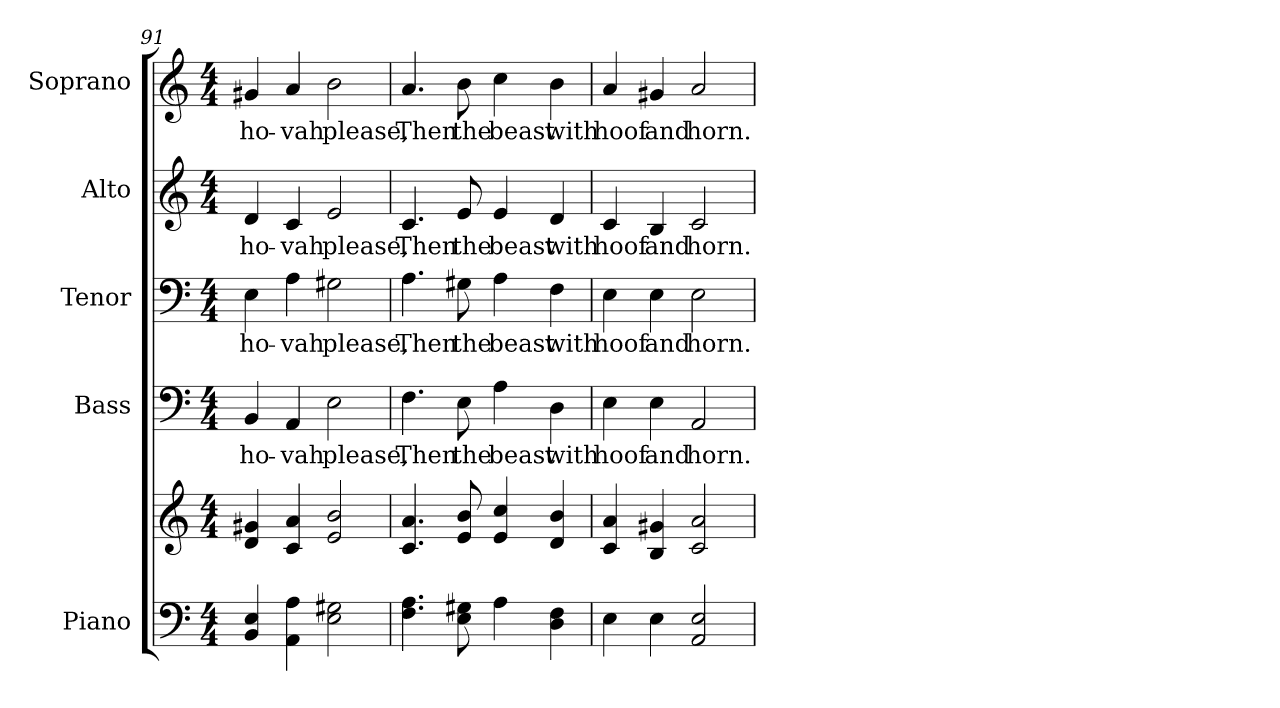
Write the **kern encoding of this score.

**kern	**kern	**kern	**text	**kern	**text	**kern	**text	**kern	**text
*part5	*part5	*part4	*part4	*part3	*part3	*part2	*part2	*part1	*part1
*staff6	*staff5	*staff4	*staff4	*staff3	*staff3	*staff2	*staff2	*staff1	*staff1
*I"Piano	*	*I"Bass	*	*I"Tenor	*	*I"Alto	*	*I"Soprano	*
*I'Pno.	*	*I'B.	*	*I'T.	*	*I'A.	*	*I'S.	*
!!LO:LB:g=z
*clefF4	*clefG2	*clefF4	*	*clefF4	*	*clefG2	*	*clefG2	*
*k[]	*k[]	*k[]	*	*k[]	*	*k[]	*	*k[]	*
*C:	*C:	*C:	*	*C:	*	*C:	*	*C:	*
*M4/4	*M4/4	*M4/4	*	*M4/4	*	*M4/4	*	*M4/4	*
=91	=91	=91	=91	=91	=91	=91	=91	=91	=91
!	!	!	!LO:LY:b:color=#000000	!	!	!	!	!	!
!	!	!	!	!	!LO:LY:b:color=#000000	!	!	!	!
!	!	!	!	!	!	!	!LO:LY:b:color=#000000	!	!
!	!	!	!	!	!	!	!	!	!LO:LY:b:color=#000000
4BBi/ 4Ei	4di/ 4g#Xi	4BBi/	-ho-	4Ei\	-ho-	4di/	-ho-	4g#Xi/	-ho-
!	!	!	!LO:LY:b:color=#000000	!	!	!	!	!	!
!	!	!	!	!	!LO:LY:b:color=#000000	!	!	!	!
!	!	!	!	!	!	!	!LO:LY:b:color=#000000	!	!
!	!	!	!	!	!	!	!	!	!LO:LY:b:color=#000000
4AAi\ 4Ai	4ci/ 4ai	4AAi/	-vah	4Ai\	-vah	4ci/	-vah	4ai/	-vah
!	!	!	!LO:LY:b:color=#000000	!	!	!	!	!	!
!	!	!	!	!	!LO:LY:b:color=#000000	!	!	!	!
!	!	!	!	!	!	!	!LO:LY:b:color=#000000	!	!
!	!	!	!	!	!	!	!	!	!LO:LY:b:color=#000000
2Ei\ 2G#Xi	2ei/ 2bi	2Ei\	please,	2G#Xi\	please,	2ei/	please,	2bi\	please,
=92	=92	=92	=92	=92	=92	=92	=92	=92	=92
!	!	!	!LO:LY:b:color=#000000	!	!	!	!	!	!
!	!	!	!	!	!LO:LY:b:color=#000000	!	!	!	!
!	!	!	!	!	!	!	!LO:LY:b:color=#000000	!	!
!	!	!	!	!	!	!	!	!	!LO:LY:b:color=#000000
4.Fi\ 4.Ai	4.ci/ 4.ai	4.Fi\	Then	4.Ai\	Then	4.ci/	Then	4.ai/	Then
!	!	!	!LO:LY:b:color=#000000	!	!	!	!	!	!
!	!	!	!	!	!LO:LY:b:color=#000000	!	!	!	!
!	!	!	!	!	!	!	!LO:LY:b:color=#000000	!	!
!	!	!	!	!	!	!	!	!	!LO:LY:b:color=#000000
8Ei\ 8G#Xi	8ei/ 8bi	8Ei\	the	8G#Xi\	the	8ei/	the	8bi\	the
!	!	!	!LO:LY:b:color=#000000	!	!	!	!	!	!
!	!	!	!	!	!LO:LY:b:color=#000000	!	!	!	!
!	!	!	!	!	!	!	!LO:LY:b:color=#000000	!	!
!	!	!	!	!	!	!	!	!	!LO:LY:b:color=#000000
4Ai\	4ei/ 4cci	4Ai\	beast	4Ai\	beast	4ei/	beast	4cci\	beast
!	!	!	!LO:LY:b:color=#000000	!	!	!	!	!	!
!	!	!	!	!	!LO:LY:b:color=#000000	!	!	!	!
!	!	!	!	!	!	!	!LO:LY:b:color=#000000	!	!
!	!	!	!	!	!	!	!	!	!LO:LY:b:color=#000000
4Di\ 4Fi	4di/ 4bi	4Di\	with	4Fi\	with	4di/	with	4bi\	with
!!LO:PB:g=z
=93	=93	=93	=93	=93	=93	=93	=93	=93	=93
!	!	!	!LO:LY:b:color=#000000	!	!	!	!	!	!
!	!	!	!	!	!LO:LY:b:color=#000000	!	!	!	!
!	!	!	!	!	!	!	!LO:LY:b:color=#000000	!	!
!	!	!	!	!	!	!	!	!	!LO:LY:b:color=#000000
4Ei\	4ci/ 4ai	4Ei\	hoof	4Ei\	hoof	4ci/	hoof	4ai/	hoof
!	!	!	!LO:LY:b:color=#000000	!	!	!	!	!	!
!	!	!	!	!	!LO:LY:b:color=#000000	!	!	!	!
!	!	!	!	!	!	!	!LO:LY:b:color=#000000	!	!
!	!	!	!	!	!	!	!	!	!LO:LY:b:color=#000000
4Ei\	4Bi/ 4g#Xi	4Ei\	and	4Ei\	and	4Bi/	and	4g#Xi/	and
!	!	!	!LO:LY:b:color=#000000	!	!	!	!	!	!
!	!	!	!	!	!LO:LY:b:color=#000000	!	!	!	!
!	!	!	!	!	!	!	!LO:LY:b:color=#000000	!	!
!	!	!	!	!	!	!	!	!	!LO:LY:b:color=#000000
2AAi/ 2Ei	2ci/ 2ai	2AAi/	horn.	2Ei\	horn.	2ci/	horn.	2ai/	horn.
=	=	=	=	=	=	=	=	=	=
*-	*-	*-	*-	*-	*-	*-	*-	*-	*-
